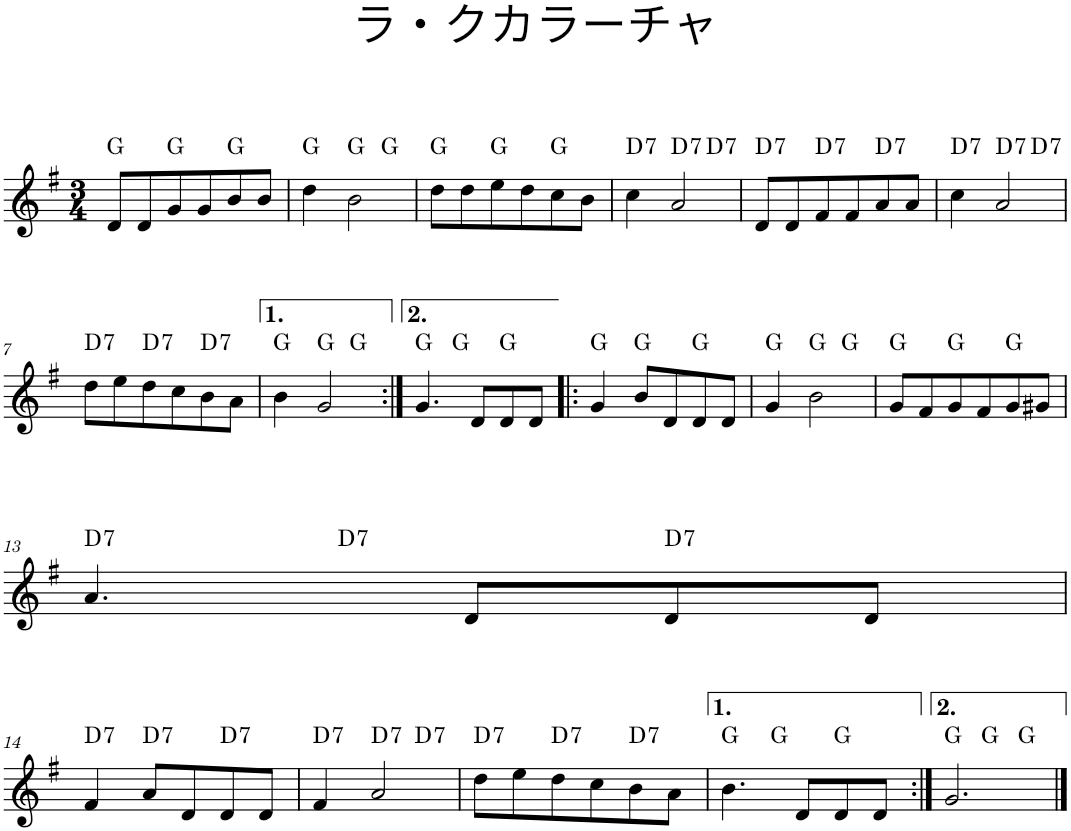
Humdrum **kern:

**kern	**harte
*part1	*part1
*staff1	*
*I"Piano	*
*I'Pno.	*
*clefG2	*
*k[f#]	*
*M3/4	*
=1	=1
8d/L	G:maj
8d/	.
8g/	G:maj
8g/	.
8b/	G:maj
8b/J	.
=2	=2
*^	*
4dd\	2ryy	G:maj
2b\	.	G:maj
.	4ryy	G:maj
*v	*v	*
=3	=3
8dd\L	G:maj
8dd\	.
8ee\	G:maj
8dd\	.
8cc\	G:maj
8b\J	.
=4	=4
!	!LO:H:kt=7
*^	*
4cc\	2ryy	D:7
!	!	!LO:H:kt=7
2a/	.	D:7
!	!	!LO:H:kt=7
.	4ryy	D:7
=5	=5	=5
!	!	!LO:H:kt=7
*v	*v	*
8d/L	D:7
8d/	.
!	!LO:H:kt=7
8f#/	D:7
8f#/	.
!	!LO:H:kt=7
8a/	D:7
8a/J	.
=6	=6
!	!LO:H:kt=7
*^	*
4cc\	2ryy	D:7
!	!	!LO:H:kt=7
2a/	.	D:7
!	!	!LO:H:kt=7
.	4ryy	D:7
!!LO:LB:g=z	!!
=7	=7	=7
!	!	!LO:H:kt=7
*v	*v	*
8dd\L	D:7
8ee\	.
!	!LO:H:kt=7
8dd\	D:7
8cc\	.
!	!LO:H:kt=7
8b\	D:7
8a\J	.
=8	=8
*^	*
4b\	2ryy	G:maj
2g/	.	G:maj
.	4ryy	G:maj
=9:|!	=9:|!	=9:|!
4.g/	4ryy	G:maj
.	2ryy	G:maj
8d/L	.	.
8d/	.	G:maj
8d/J	.	.
*v	*v	*
=10!|:	=10!|:
4g/	G:maj
8b/L	G:maj
8d/	.
8d/	G:maj
8d/J	.
=11	=11
*^	*
4g/	2ryy	G:maj
2b\	.	G:maj
.	4ryy	G:maj
*v	*v	*
=12	=12
8g/L	G:maj
8f#/	.
8g/	G:maj
8f#/	.
8g/	G:maj
8g#X/J	.
!!LO:LB:g=z
=13	=13
!	!LO:H:kt=7
*^	*
4.a/	4ryy	D:7
!	!	!LO:H:kt=7
.	2ryy	D:7
8d/L	.	.
!	!	!LO:H:kt=7
8d/	.	D:7
8d/J	.	.
!!LO:LB:g=z	!!
=14	=14	=14
!	!	!LO:H:kt=7
*v	*v	*
4f#/	D:7
!	!LO:H:kt=7
8a/L	D:7
8d/	.
!	!LO:H:kt=7
8d/	D:7
8d/J	.
=15	=15
!	!LO:H:kt=7
*^	*
4f#/	2ryy	D:7
!	!	!LO:H:kt=7
2a/	.	D:7
!	!	!LO:H:kt=7
.	4ryy	D:7
=16	=16	=16
!	!	!LO:H:kt=7
*v	*v	*
8dd\L	D:7
8ee\	.
!	!LO:H:kt=7
8dd\	D:7
8cc\	.
!	!LO:H:kt=7
8b\	D:7
8a\J	.
=17	=17
*^	*
4.b\	4ryy	G:maj
.	2ryy	G:maj
8d/L	.	.
8d/	.	G:maj
8d/J	.	.
=18:|!	=18:|!	=18:|!
*	*^	*
2.g/	4ryy	2ryy	G:maj
.	2ryy	.	G:maj
.	.	4ryy	G:maj
*v	*v	*v	*
==	==
*-	*-
